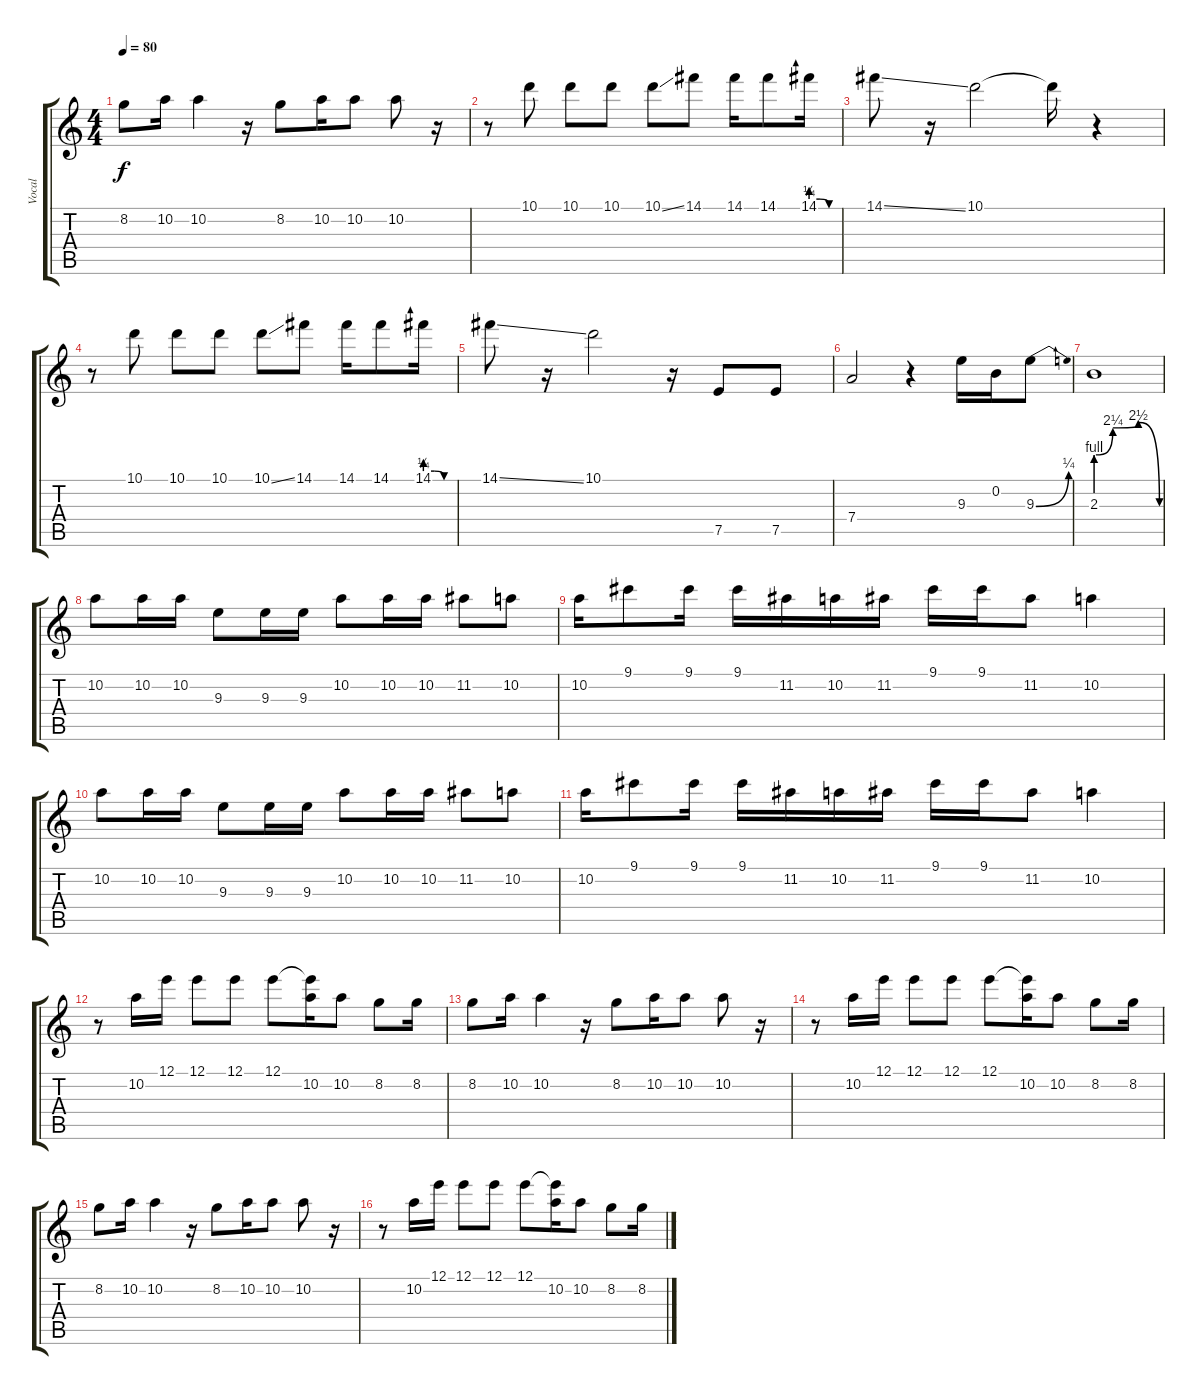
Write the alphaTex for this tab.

\track ("Vocal" "Vocal") {instrument acousticguitarnylon}
\staff {score tabs}
\tuning (E4 B3 G3 D3 A2 E2) {hide}
\ts (4 4)
\tempo 80
\clef g2
\ks c
8.2.8{dy f} 10.2.16 10.2.4 r.16 8.2.8 10.2.16 10.2.8 10.2.8 r.16 |
r.8 10.1.8 10.1.8 10.1.8 10.1{ss}.8 14.1.8 14.1.16 14.1.8 14.1{be (custom 0 1 20 1 40 0 60 0)}.16 |
14.1{ss}.8 r.16 10.1.2 10.1{t}.16 r.4 |
r.8 10.1.8 10.1.8 10.1.8 10.1{ss}.8 14.1.8 14.1.16 14.1.8 14.1{be (custom 0 1 20 1 40 0 60 0)}.16 |
14.1{ss}.8 r.16 10.1.2 r.16 7.5.8 7.5.8 |
7.4.2 r.4 9.3.16{instrument acousticguitarsteel} 0.2.16 9.3{be (bend 0 0 60 1)}.8 |
2.3{be (custom 0 4 16 9 40 10 60 0)}.1 |
10.2.8 10.2.16 10.2.16 9.3.8 9.3.16 9.3.16 10.2.8 10.2.16 10.2.16 11.2.8 10.2.8 |
10.2.16 9.1.8 9.1.16 9.1.16 11.2.16 10.2.16 11.2.16 9.1.16 9.1.16 11.2.8 10.2.4 |
10.2.8 10.2.16 10.2.16 9.3.8 9.3.16 9.3.16 10.2.8 10.2.16 10.2.16 11.2.8 10.2.8 |
10.2.16 9.1.8 9.1.16 9.1.16 11.2.16 10.2.16 11.2.16 9.1.16 9.1.16 11.2.8 10.2.4 |
r.8 10.2.16 12.1.16 12.1.8 12.1.8 12.1.8 (12.1{t} 10.2).16 10.2.8 8.2.8 8.2.16 |
8.2.8 10.2.16 10.2.4 r.16 8.2.8 10.2.16 10.2.8 10.2.8 r.16 |
r.8 10.2.16 12.1.16 12.1.8 12.1.8 12.1.8 (12.1{t} 10.2).16 10.2.8 8.2.8 8.2.16 |
8.2.8 10.2.16 10.2.4 r.16 8.2.8 10.2.16 10.2.8 10.2.8 r.16 |
r.8 10.2.16 12.1.16 12.1.8 12.1.8 12.1.8 (12.1{t} 10.2).16 10.2.8 8.2.8 8.2.16
